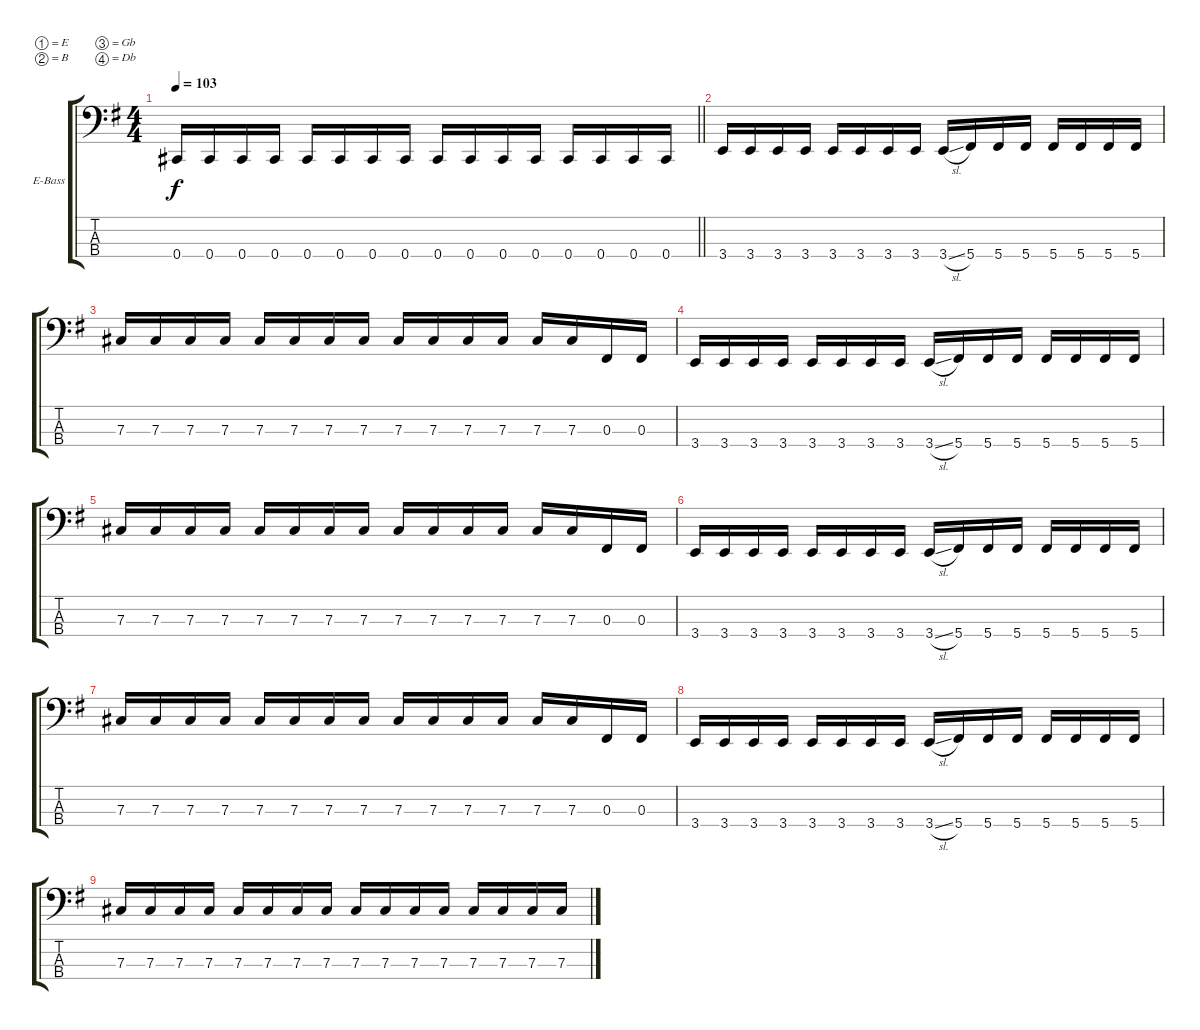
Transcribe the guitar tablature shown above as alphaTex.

\bracketExtendMode groupsimilarinstruments
\firstSystemTrackNameOrientation horizontal
\otherSystemsTrackNameOrientation horizontal
\track ("Bass" "E-Bass") {instrument electricbasspick}
\staff {score tabs}
\tuning (E2 B1 Gb1 Db1)
\ts (4 4)
\tempo 103
\clef f4
\barLineRight lightlight
\ks eminor
0.4.16{dy f} 0.4.16 0.4.16 0.4.16 0.4.16 0.4.16 0.4.16 0.4.16 0.4.16 0.4.16 0.4.16 0.4.16 0.4.16 0.4.16 0.4.16 0.4.16 |
3.4.16 3.4.16 3.4.16 3.4.16 3.4.16 3.4.16 3.4.16 3.4.16 3.4{sl}.16 5.4.16 5.4.16 5.4.16 5.4.16 5.4.16 5.4.16 5.4.16 |
7.3.16 7.3.16 7.3.16 7.3.16 7.3.16 7.3.16 7.3.16 7.3.16 7.3.16 7.3.16 7.3.16 7.3.16 7.3.16 7.3.16 0.3.16 0.3.16 |
3.4.16 3.4.16 3.4.16 3.4.16 3.4.16 3.4.16 3.4.16 3.4.16 3.4{sl}.16 5.4.16 5.4.16 5.4.16 5.4.16 5.4.16 5.4.16 5.4.16 |
7.3.16 7.3.16 7.3.16 7.3.16 7.3.16 7.3.16 7.3.16 7.3.16 7.3.16 7.3.16 7.3.16 7.3.16 7.3.16 7.3.16 0.3.16 0.3.16 |
3.4.16 3.4.16 3.4.16 3.4.16 3.4.16 3.4.16 3.4.16 3.4.16 3.4{sl}.16 5.4.16 5.4.16 5.4.16 5.4.16 5.4.16 5.4.16 5.4.16 |
7.3.16 7.3.16 7.3.16 7.3.16 7.3.16 7.3.16 7.3.16 7.3.16 7.3.16 7.3.16 7.3.16 7.3.16 7.3.16 7.3.16 0.3.16 0.3.16 |
3.4.16 3.4.16 3.4.16 3.4.16 3.4.16 3.4.16 3.4.16 3.4.16 3.4{sl}.16 5.4.16 5.4.16 5.4.16 5.4.16 5.4.16 5.4.16 5.4.16 |
7.3.16 7.3.16 7.3.16 7.3.16 7.3.16 7.3.16 7.3.16 7.3.16 7.3.16 7.3.16 7.3.16 7.3.16 7.3.16 7.3.16 7.3.16 7.3.16
